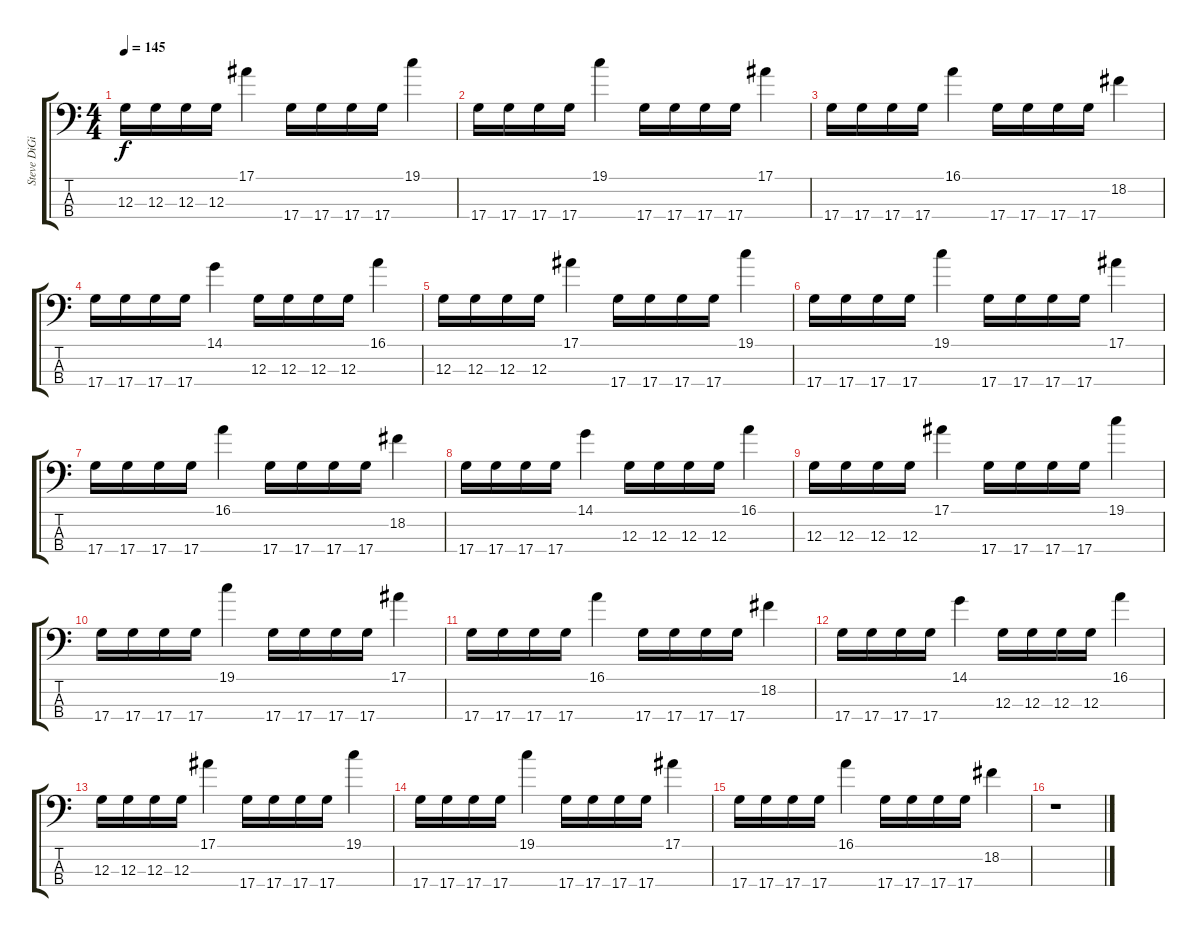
\track ("Steve DiGiorgio" "Steve DiGi") {instrument fretlessbass}
\staff {score tabs}
\tuning (F2 C2 G1 D1) {hide}
\ts (4 4)
\tempo 145
\clef f4
\ks c
12.3.16{dy f} 12.3.16 12.3.16 12.3.16 17.1.4 17.4.16 17.4.16 17.4.16 17.4.16 19.1.4 |
17.4.16 17.4.16 17.4.16 17.4.16 19.1.4 17.4.16 17.4.16 17.4.16 17.4.16 17.1.4 |
17.4.16 17.4.16 17.4.16 17.4.16 16.1.4 17.4.16 17.4.16 17.4.16 17.4.16 18.2.4 |
17.4.16 17.4.16 17.4.16 17.4.16 14.1.4 12.3.16 12.3.16 12.3.16 12.3.16 16.1.4 |
12.3.16 12.3.16 12.3.16 12.3.16 17.1.4 17.4.16 17.4.16 17.4.16 17.4.16 19.1.4 |
17.4.16 17.4.16 17.4.16 17.4.16 19.1.4 17.4.16 17.4.16 17.4.16 17.4.16 17.1.4 |
17.4.16 17.4.16 17.4.16 17.4.16 16.1.4 17.4.16 17.4.16 17.4.16 17.4.16 18.2.4 |
17.4.16{volume 10} 17.4.16 17.4.16 17.4.16 14.1.4 12.3.16 12.3.16 12.3.16 12.3.16 16.1.4 |
12.3.16 12.3.16 12.3.16 12.3.16 17.1.4 17.4.16 17.4.16 17.4.16 17.4.16 19.1.4 |
17.4.16{volume 7} 17.4.16 17.4.16 17.4.16 19.1.4 17.4.16 17.4.16 17.4.16 17.4.16 17.1.4 |
17.4.16 17.4.16 17.4.16 17.4.16 16.1.4 17.4.16 17.4.16 17.4.16 17.4.16 18.2.4 |
17.4.16{volume 4} 17.4.16 17.4.16 17.4.16 14.1.4 12.3.16 12.3.16 12.3.16 12.3.16 16.1.4 |
12.3.16 12.3.16 12.3.16 12.3.16 17.1.4 17.4.16 17.4.16 17.4.16 17.4.16 19.1.4 |
17.4.16{volume 1} 17.4.16 17.4.16 17.4.16 19.1.4 17.4.16 17.4.16 17.4.16 17.4.16 17.1.4 |
17.4.16 17.4.16 17.4.16 17.4.16 16.1.4 17.4.16 17.4.16 17.4.16 17.4.16 18.2.4 |
r.1
